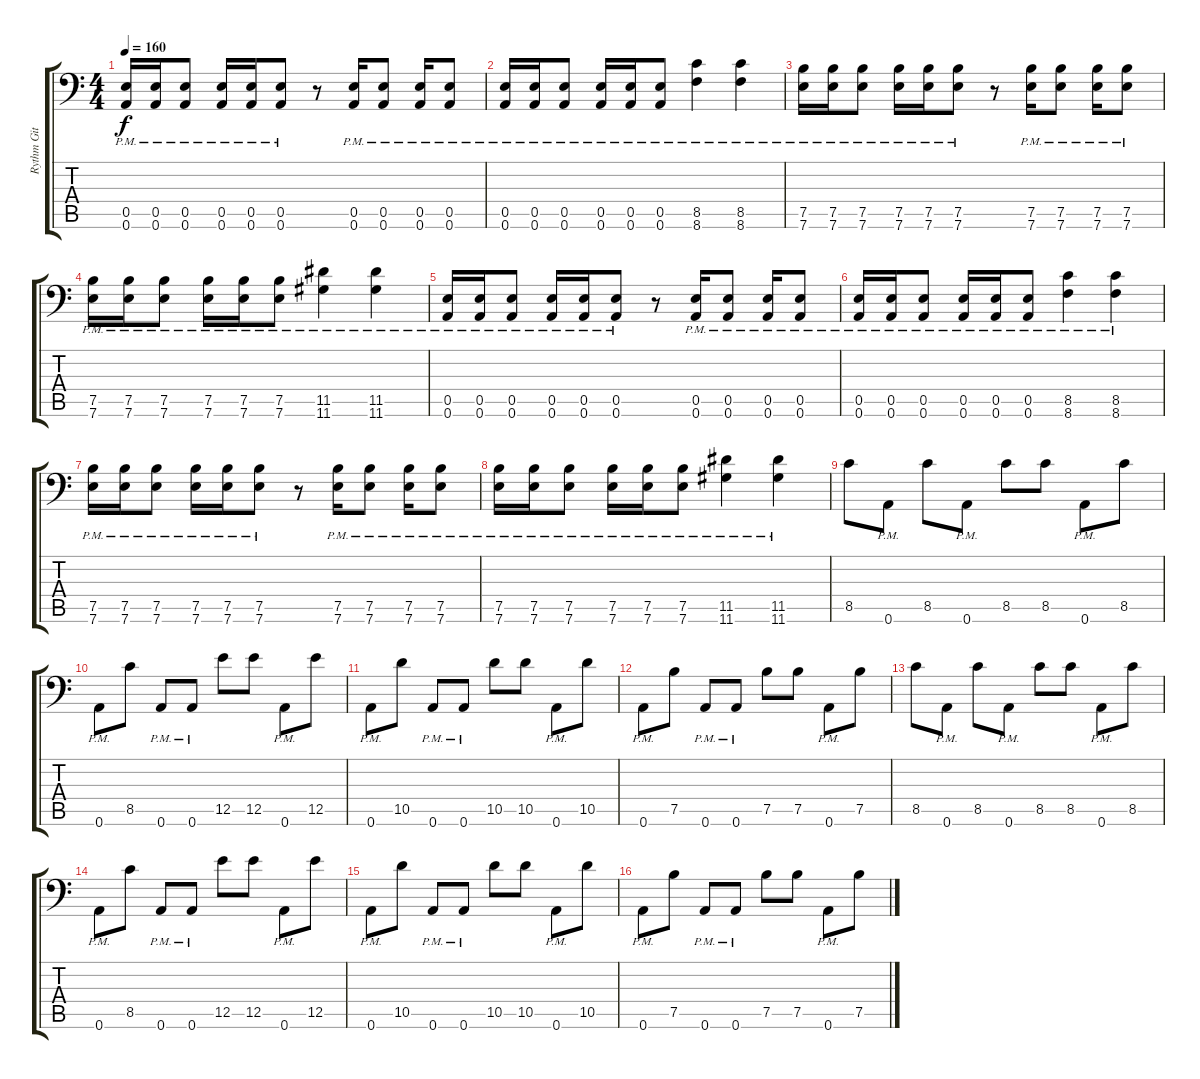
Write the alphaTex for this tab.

\track ("Rythm Git 2" "Rythm Git ") {instrument distortionguitar}
\staff {score tabs}
\tuning (B3 Gb3 D3 A2 E2 A1) {hide}
\ts (4 4)
\tempo 160
\clef f4
\ks c
(0.5{pm} 0.6{pm}).16{dy f} (0.5{pm} 0.6{pm}).16 (0.5{pm} 0.6{pm}).8 (0.5{pm} 0.6{pm}).16 (0.5{pm} 0.6{pm}).16 (0.5{pm} 0.6{pm}).8 r.8 (0.5{pm} 0.6{pm}).16 (0.5{pm} 0.6{pm}).8 (0.5{pm} 0.6{pm}).16 (0.5{pm} 0.6{pm}).8 |
(0.5{pm} 0.6{pm}).16 (0.5{pm} 0.6{pm}).16 (0.5{pm} 0.6{pm}).8 (0.5{pm} 0.6{pm}).16 (0.5{pm} 0.6{pm}).16 (0.5{pm} 0.6{pm}).8 (8.5{pm} 8.6{pm}).4 (8.5{pm} 8.6{pm}).4 |
(7.5{pm} 7.6{pm}).16 (7.5{pm} 7.6{pm}).16 (7.5{pm} 7.6{pm}).8 (7.5{pm} 7.6{pm}).16 (7.5{pm} 7.6{pm}).16 (7.5{pm} 7.6{pm}).8 r.8 (7.5{pm} 7.6{pm}).16 (7.5{pm} 7.6{pm}).8 (7.5{pm} 7.6{pm}).16 (7.5{pm} 7.6{pm}).8 |
(7.5{pm} 7.6{pm}).16 (7.5{pm} 7.6{pm}).16 (7.5{pm} 7.6{pm}).8 (7.5{pm} 7.6{pm}).16 (7.5{pm} 7.6{pm}).16 (7.5{pm} 7.6{pm}).8 (11.5{pm} 11.6{pm}).4 (11.5{pm} 11.6{pm}).4 |
(0.5{pm} 0.6{pm}).16 (0.5{pm} 0.6{pm}).16 (0.5{pm} 0.6{pm}).8 (0.5{pm} 0.6{pm}).16 (0.5{pm} 0.6{pm}).16 (0.5{pm} 0.6{pm}).8 r.8 (0.5{pm} 0.6{pm}).16 (0.5{pm} 0.6{pm}).8 (0.5{pm} 0.6{pm}).16 (0.5{pm} 0.6{pm}).8 |
(0.5{pm} 0.6{pm}).16 (0.5{pm} 0.6{pm}).16 (0.5{pm} 0.6{pm}).8 (0.5{pm} 0.6{pm}).16 (0.5{pm} 0.6{pm}).16 (0.5{pm} 0.6{pm}).8 (8.5{pm} 8.6{pm}).4 (8.5{pm} 8.6{pm}).4 |
(7.5{pm} 7.6{pm}).16 (7.5{pm} 7.6{pm}).16 (7.5{pm} 7.6{pm}).8 (7.5{pm} 7.6{pm}).16 (7.5{pm} 7.6{pm}).16 (7.5{pm} 7.6{pm}).8 r.8 (7.5{pm} 7.6{pm}).16 (7.5{pm} 7.6{pm}).8 (7.5{pm} 7.6{pm}).16 (7.5{pm} 7.6{pm}).8 |
(7.5{pm} 7.6{pm}).16 (7.5{pm} 7.6{pm}).16 (7.5{pm} 7.6{pm}).8 (7.5{pm} 7.6{pm}).16 (7.5{pm} 7.6{pm}).16 (7.5{pm} 7.6{pm}).8 (11.5{pm} 11.6{pm}).4 (11.5{pm} 11.6{pm}).4 |
8.5.8 0.6{pm}.8 8.5.8 0.6{pm}.8 8.5.8 8.5.8 0.6{pm}.8 8.5.8 |
0.6{pm}.8 8.5.8 0.6{pm}.8 0.6{pm}.8 12.5.8 12.5.8 0.6{pm}.8 12.5.8 |
0.6{pm}.8 10.5.8 0.6{pm}.8 0.6{pm}.8 10.5.8 10.5.8 0.6{pm}.8 10.5.8 |
0.6{pm}.8 7.5.8 0.6{pm}.8 0.6{pm}.8 7.5.8 7.5.8 0.6{pm}.8 7.5.8 |
8.5.8 0.6{pm}.8 8.5.8 0.6{pm}.8 8.5.8 8.5.8 0.6{pm}.8 8.5.8 |
0.6{pm}.8 8.5.8 0.6{pm}.8 0.6{pm}.8 12.5.8 12.5.8 0.6{pm}.8 12.5.8 |
0.6{pm}.8 10.5.8 0.6{pm}.8 0.6{pm}.8 10.5.8 10.5.8 0.6{pm}.8 10.5.8 |
0.6{pm}.8 7.5.8 0.6{pm}.8 0.6{pm}.8 7.5.8 7.5.8 0.6{pm}.8 7.5.8
